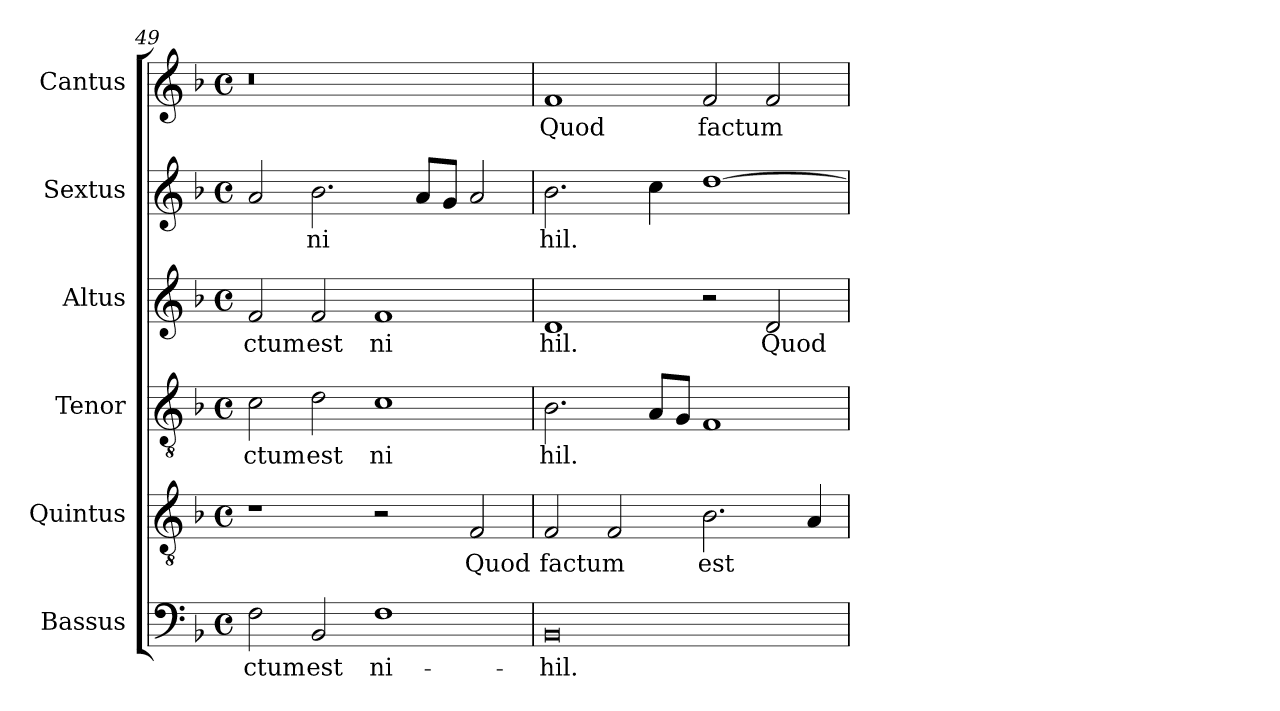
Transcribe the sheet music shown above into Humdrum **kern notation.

**kern	**text	**kern	**text	**kern	**text	**kern	**text	**kern	**text	**kern	**text
*part6	*part6	*part5	*part5	*part4	*part4	*part3	*part3	*part2	*part2	*part1	*part1
*staff6	*staff6	*staff5	*staff5	*staff4	*staff4	*staff3	*staff3	*staff2	*staff2	*staff1	*staff1
*I"Bassus	*	*I"Quintus	*	*I"Tenor	*	*I"Altus	*	*I"Sextus	*	*I"Cantus	*
*I'Bassus	*	*I'Quintus	*	*I'Tenor	*	*I'Altus	*	*I'Sextus	*	*I'Cantus	*
!!LO:LB:g=z
*clefF4	*	*clefGv2	*	*clefGv2	*	*clefG2	*	*clefG2	*	*clefG2	*
*k[b-]	*	*k[b-]	*	*k[b-]	*	*k[b-]	*	*k[b-]	*	*k[b-]	*
*F:	*	*F:	*	*F:	*	*F:	*	*F:	*	*F:	*
*M4/4	*	*M4/4	*	*M4/4	*	*M4/4	*	*M4/4	*	*M4/4	*
*met(c)	*	*met(c)	*	*met(c)	*	*met(c)	*	*met(c)	*	*met(c)	*
=49	=49	=49	=49	=49	=49	=49	=49	=49	=49	=49	=49
!	!LO:LY:b:cj	!	!	!	!LO:LY:b:cj	!	!LO:LY:b:cj	!	!	!	!
2F\	ctum	1r	.	2c\	-ctum	2f/	ctum	2a/	.	0r	.
!	!LO:LY:b:cj	!	!	!	!LO:LY:b:cj	!	!LO:LY:b:cj	!	!LO:LY:b:cj	!	!
2BB-/	est	.	.	2d\	est	2f/	est	2.b-\	ni	.	.
!	!LO:LY:b:cj	!	!	!	!LO:LY:b:cj	!	!LO:LY:b:cj	!	!	!	!
1F	ni-	2r	.	1c	ni	1f	ni	.	.	.	.
.	.	.	.	.	.	.	.	8a/L	.	.	.
.	.	.	.	.	.	.	.	8g/J	.	.	.
!	!	!	!LO:LY:b:cj	!	!	!	!	!	!	!	!
.	.	2F/	Quod	.	.	.	.	2a/	.	.	.
=50	=50	=50	=50	=50	=50	=50	=50	=50	=50	=50	=50
!	!LO:LY:b:cj	!	!LO:LY:b	!	!LO:LY:b	!	!LO:LY:b:cj	!	!LO:LY:b	!	!LO:LY:b:cj
0BB-	-hil.	2F/	factum	2.B-\	hil.	1d	hil.	2.b-\	hil.	1f	Quod
.	.	2F/	.	.	.	.	.	.	.	.	.
.	.	.	.	8A/L	.	.	.	4cc\	.	.	.
.	.	.	.	8G/J	.	.	.	.	.	.	.
!	!	!	!LO:LY:b	!	!	!	!	!	!	!	!LO:LY:b
.	.	2.B-\	est	1F	.	2r	.	[>1dd	.	2f/	factum
!	!	!	!	!	!	!	!LO:LY:b:cj	!	!	!	!
.	.	.	.	.	.	2d/	Quod	.	.	2f/	.
.	.	4A/	.	.	.	.	.	.	.	.	.
=	=	=	=	=	=	=	=	=	=	=	=
*-	*-	*-	*-	*-	*-	*-	*-	*-	*-	*-	*-
